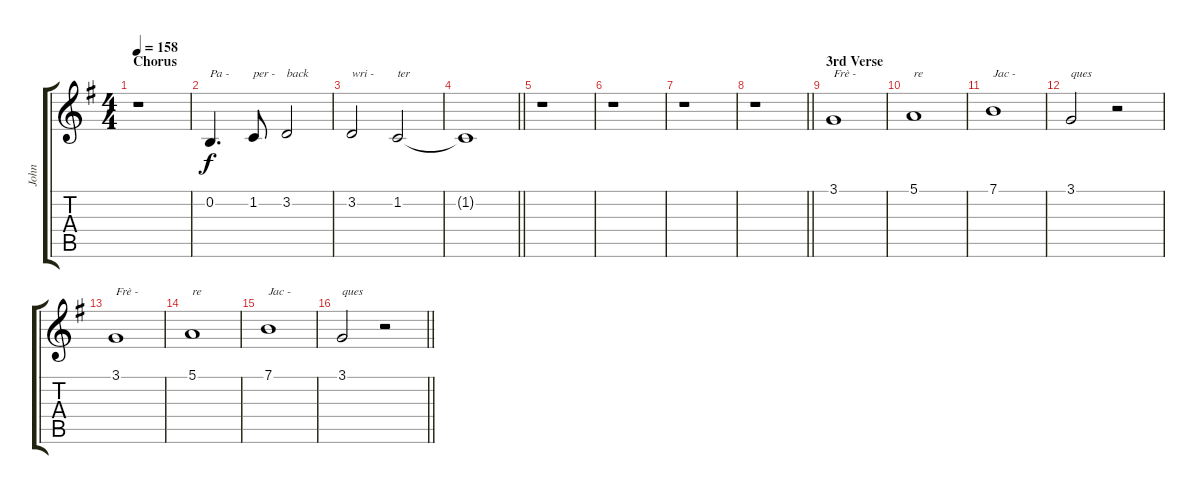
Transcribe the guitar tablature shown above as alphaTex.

\track ("John" "John") {instrument altosax}
\staff {score tabs}
\tuning (E4 B3 G3 D3 A2 E2) {hide}
\ts (4 4)
\section ("" "Chorus")
\tempo 158
\clef g2
\ks g
r.1{dy f} |
0.2.4{d txt "Pa -"} 1.2.8{txt "per -"} 3.2.2{txt "back"} |
3.2.2{txt "wri -"} 1.2.2{txt "ter"} |
\barLineRight lightlight
1.2{t}.1 |
\section ("" "")
r.1 |
r.1 |
r.1 |
\barLineRight lightlight
r.1 |
\section ("" "3rd Verse")
3.1.1{txt "Frè -"} |
5.1.1{txt "re"} |
7.1.1{txt "Jac -"} |
3.1.2{txt "ques"} r.2 |
3.1.1{txt "Frè -"} |
5.1.1{txt "re"} |
7.1.1{txt "Jac -"} |
\barLineRight lightlight
3.1.2{txt "ques"} r.2
